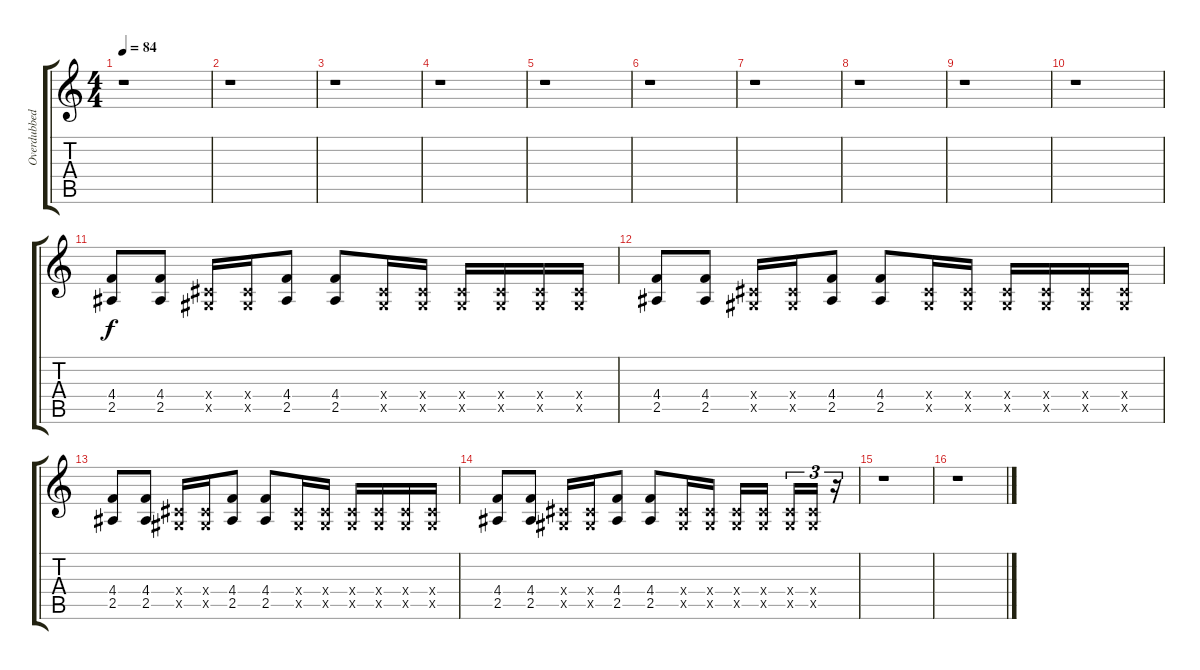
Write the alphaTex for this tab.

\track ("Overdubbed Guitar (Morello)" "Overdubbed") {instrument distortionguitar}
\staff {score tabs}
\tuning (Eb4 Bb3 Gb3 Db3 Ab2 Eb2) {hide}
\ts (4 4)
\tempo 84
\clef g2
\ks c
r.1{dy f} |
r.1 |
r.1 |
r.1 |
r.1 |
r.1 |
r.1 |
r.1 |
r.1 |
r.1 |
(4.4 2.5).8 (4.4 2.5).8 (0.4{x} 0.5{x}).16 (0.4{x} 0.5{x}).16 (4.4 2.5).8 (4.4 2.5).8 (0.4{x} 0.5{x}).16 (0.4{x} 0.5{x}).16 (0.4{x} 0.5{x}).16 (0.4{x} 0.5{x}).16 (0.4{x} 0.5{x}).16 (0.4{x} 0.5{x}).16 |
(4.4 2.5).8 (4.4 2.5).8 (0.4{x} 0.5{x}).16 (0.4{x} 0.5{x}).16 (4.4 2.5).8 (4.4 2.5).8 (0.4{x} 0.5{x}).16 (0.4{x} 0.5{x}).16 (0.4{x} 0.5{x}).16 (0.4{x} 0.5{x}).16 (0.4{x} 0.5{x}).16 (0.4{x} 0.5{x}).16 |
(4.4 2.5).8 (4.4 2.5).8 (0.4{x} 0.5{x}).16 (0.4{x} 0.5{x}).16 (4.4 2.5).8 (4.4 2.5).8 (0.4{x} 0.5{x}).16 (0.4{x} 0.5{x}).16 (0.4{x} 0.5{x}).16 (0.4{x} 0.5{x}).16 (0.4{x} 0.5{x}).16 (0.4{x} 0.5{x}).16 |
(4.4 2.5).8 (4.4 2.5).8 (0.4{x} 0.5{x}).16 (0.4{x} 0.5{x}).16 (4.4 2.5).8 (4.4 2.5).8 (0.4{x} 0.5{x}).16 (0.4{x} 0.5{x}).16 (0.4{x} 0.5{x}).16 (0.4{x} 0.5{x}).16{beam splitsecondary} (0.4{x} 0.5{x}).16{tu (3 2)} (0.4{x} 0.5{x}).16{tu (3 2)} r.16{tu (3 2)} |
r.1 |
r.1
